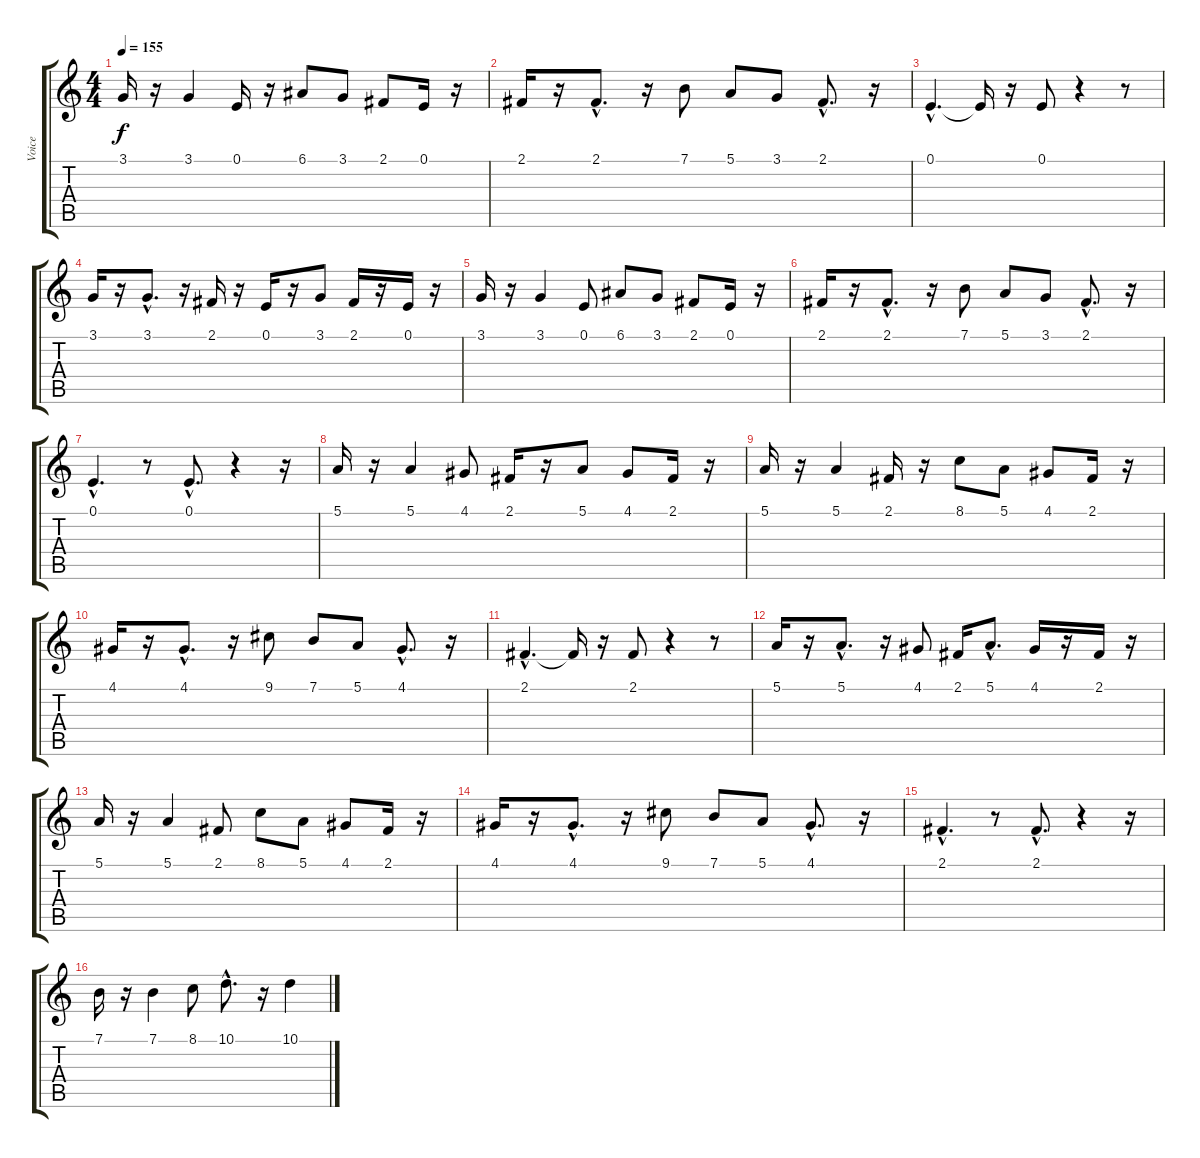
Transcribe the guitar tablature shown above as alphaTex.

\track ("Voice" "Voice") {instrument lead6voice}
\staff {score tabs}
\tuning (E4 B3 G3 D3 A2 E2) {hide}
\ts (4 4)
\tempo 155
\clef g2
\ks c
3.1.16{dy f} r.16 3.1.4 0.1.16 r.16 6.1.8 3.1.8 2.1.8 0.1.16 r.16 |
2.1.16 r.16 2.1{hac}.8{d} r.16 7.1.8 5.1.8 3.1.8 2.1{hac}.8{d} r.16 |
0.1{hac}.4{d} 0.1{t}.16 r.16 0.1.8 r.4 r.8 |
3.1.16 r.16 3.1{hac}.8{d} r.16 2.1.16 r.16 0.1.16 r.16 3.1.8 2.1.16 r.16 0.1.16 r.16 |
3.1.16 r.16 3.1.4 0.1.8 6.1.8 3.1.8 2.1.8 0.1.16 r.16 |
2.1.16 r.16 2.1{hac}.8{d} r.16 7.1.8 5.1.8 3.1.8 2.1{hac}.8{d} r.16 |
0.1{hac}.4{d} r.8 0.1{hac}.8{d} r.4 r.16 |
5.1.16 r.16 5.1.4 4.1.8 2.1.16 r.16 5.1.8 4.1.8 2.1.16 r.16 |
5.1.16 r.16 5.1.4 2.1.16 r.16 8.1.8 5.1.8 4.1.8 2.1.16 r.16 |
4.1.16 r.16 4.1{hac}.8{d} r.16 9.1.8 7.1.8 5.1.8 4.1{hac}.8{d} r.16 |
2.1{hac}.4{d} 2.1{t}.16 r.16 2.1.8 r.4 r.8 |
5.1.16 r.16 5.1{hac}.8{d} r.16 4.1.8 2.1.16 5.1{hac}.8{d} 4.1.16 r.16 2.1.16 r.16 |
5.1.16 r.16 5.1.4 2.1.8 8.1.8 5.1.8 4.1.8 2.1.16 r.16 |
4.1.16 r.16 4.1{hac}.8{d} r.16 9.1.8 7.1.8 5.1.8 4.1{hac}.8{d} r.16 |
2.1{hac}.4{d} r.8 2.1{hac}.8{d} r.4 r.16 |
7.1.16 r.16 7.1.4 8.1.8 10.1{hac}.8{d} r.16 10.1.4
